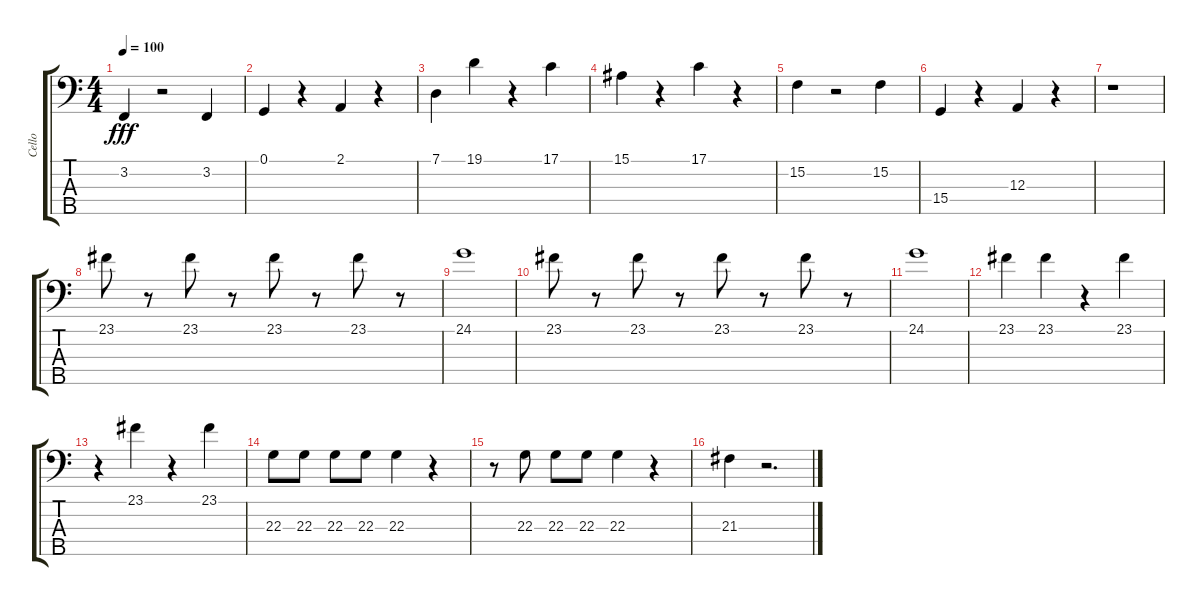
\track ("Cello" "Cello") {instrument stringensemble1}
\staff {score tabs}
\tuning (G2 D2 A1 E1 B0) {hide}
\ts (4 4)
\tempo 100
\clef f4
\ks c
3.2.4{dy fff} r.2 3.2.4 |
0.1.4 r.4 2.1.4 r.4 |
7.1.4 19.1.4 r.4 17.1.4 |
15.1.4 r.4 17.1.4 r.4 |
15.2.4 r.2 15.2.4 |
15.4.4 r.4 12.3.4 r.4 |
r.1 |
23.1.8 r.8 23.1.8 r.8 23.1.8 r.8 23.1.8 r.8 |
24.1.1 |
23.1.8 r.8 23.1.8 r.8 23.1.8 r.8 23.1.8 r.8 |
24.1.1 |
23.1.4 23.1.4 r.4 23.1.4 |
r.4 23.1.4 r.4 23.1.4 |
22.3.8 22.3.8 22.3.8 22.3.8 22.3.4 r.4 |
r.8 22.3.8 22.3.8 22.3.8 22.3.4 r.4 |
21.3.4 r.2{d}
